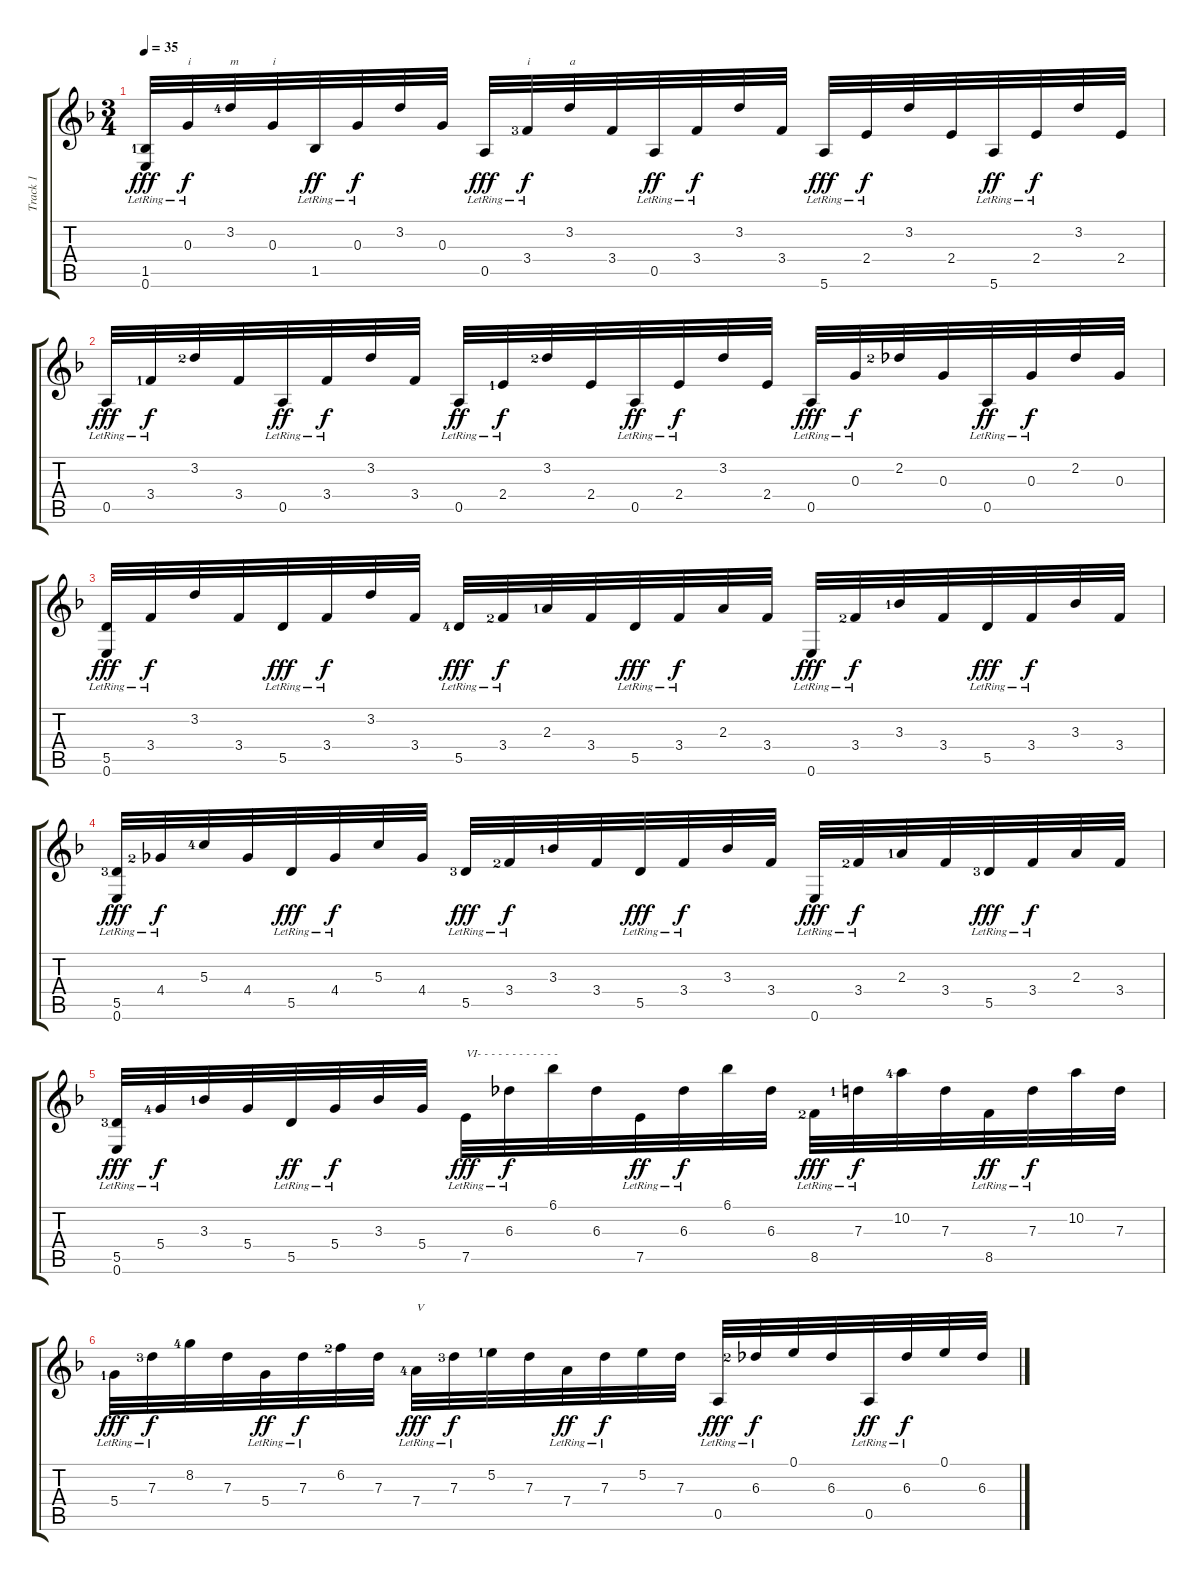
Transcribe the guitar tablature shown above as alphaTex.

\track ("Track 1" "Track 1") {instrument acousticguitarsteel}
\staff {score tabs}
\tuning (E4 B3 G3 D3 A2 E2) {hide}
\ts (3 4)
\tempo 35
\clef g2
\ks dminor
(1.5{lr lf 2} 0.6).32{dy fff} 0.3{lr}.32{txt "i" dy f} 3.2{lf 5}.32{txt "m"} 0.3.32{txt "i"} 1.5{lr}.32{dy ff} 0.3{lr}.32{dy f} 3.2.32 0.3.32 0.5{lr}.32{dy fff} 3.4{lr lf 4}.32{txt "i" dy f} 3.2.32{txt "a"} 3.4.32 0.5{lr}.32{dy ff} 3.4{lr}.32{dy f} 3.2.32 3.4.32 5.6{lr}.32{dy fff} 2.4{lr}.32{dy f} 3.2.32 2.4.32 5.6{lr}.32{dy ff} 2.4{lr}.32{dy f} 3.2.32 2.4.32 |
0.5{lr}.32{dy fff} 3.4{lr lf 2}.32{dy f} 3.2{lf 3}.32 3.4.32 0.5{lr}.32{dy ff} 3.4{lr}.32{dy f} 3.2.32 3.4.32 0.5{lr}.32{dy ff} 2.4{lr lf 2}.32{dy f} 3.2{lf 3}.32 2.4.32 0.5{lr}.32{dy ff} 2.4{lr}.32{dy f} 3.2.32 2.4.32 0.5{lr}.32{dy fff} 0.3{lr}.32{dy f} 2.2{lf 3}.32 0.3.32 0.5{lr}.32{dy ff} 0.3{lr}.32{dy f} 2.2.32 0.3.32 |
(5.5{lr} 0.6).32{dy fff} 3.4{lr}.32{dy f} 3.2.32 3.4.32 5.5{lr}.32{dy fff} 3.4{lr}.32{dy f} 3.2.32 3.4.32 5.5{lr lf 5}.32{dy fff} 3.4{lr lf 3}.32{dy f} 2.3{lf 2}.32 3.4.32 5.5{lr}.32{dy fff} 3.4{lr}.32{dy f} 2.3.32 3.4.32 0.6{lr}.32{dy fff} 3.4{lr lf 3}.32{dy f} 3.3{lf 2}.32 3.4.32 5.5{lr}.32{dy fff} 3.4{lr}.32{dy f} 3.3.32 3.4.32 |
(5.5{lr lf 4} 0.6).32{dy fff} 4.4{lr lf 3}.32{dy f} 5.3{lf 5}.32 4.4.32 5.5{lr}.32{dy fff} 4.4{lr}.32{dy f} 5.3.32 4.4.32 5.5{lr lf 4}.32{dy fff} 3.4{lr lf 3}.32{dy f} 3.3{lf 2}.32 3.4.32 5.5{lr}.32{dy fff} 3.4{lr}.32{dy f} 3.3.32 3.4.32 0.6{lr}.32{dy fff} 3.4{lr lf 3}.32{dy f} 2.3{lf 2}.32 3.4.32 5.5{lr lf 4}.32{dy fff} 3.4{lr}.32{dy f} 2.3.32 3.4.32 |
(5.5{lr lf 4} 0.6).32{dy fff} 5.4{lr lf 5}.32{dy f} 3.3{lf 2}.32 5.4.32 5.5{lr}.32{dy ff} 5.4{lr}.32{dy f} 3.3.32 5.4.32 7.5{lr}.32{txt "VI- - - - - - - - - - - -" dy fff} 6.3{lr}.32{dy f} 6.1.32 6.3.32 7.5{lr}.32{dy ff} 6.3{lr}.32{dy f} 6.1.32 6.3.32 8.5{lr lf 3}.32{dy fff} 7.3{lr lf 2}.32{dy f} 10.2{lf 5}.32 7.3.32 8.5{lr}.32{dy ff} 7.3{lr}.32{dy f} 10.2.32 7.3.32 |
5.4{lr lf 2}.32{dy fff} 7.3{lr lf 4}.32{dy f} 8.2{lf 5}.32 7.3.32 5.4{lr}.32{dy ff} 7.3{lr}.32{dy f} 6.2{lf 3}.32 7.3.32 7.4{lr lf 5}.32{txt "V" dy fff} 7.3{lr lf 4}.32{dy f} 5.2{lf 2}.32 7.3.32 7.4{lr}.32{dy ff} 7.3{lr}.32{dy f} 5.2.32 7.3.32 0.5{lr}.32{dy fff} 6.3{lr lf 3}.32{dy f} 0.1.32 6.3.32 0.5{lr}.32{dy ff} 6.3{lr}.32{dy f} 0.1.32 6.3.32
